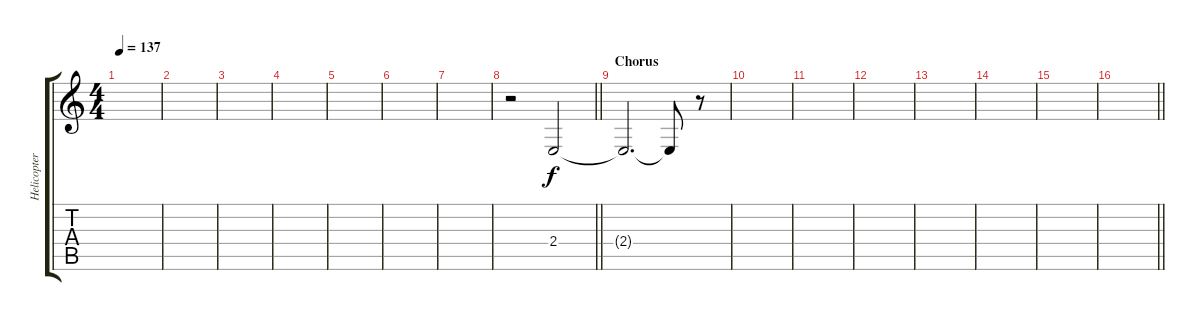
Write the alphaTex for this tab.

\track ("Helicopter Sounds" "Helicopter") {instrument helicopter}
\staff {score tabs}
\tuning (E4 B3 G3 D3 A2 E2) {hide}
\ts (4 4)
\tempo 137
\clef g2
\ks c
|
|
|
|
|
|
|
\barLineRight lightlight
r.2 2.4.2 |
\section ("" "Chorus")
2.4{t}.2{d} 2.4{t}.8 r.8 |
|
|
|
|
|
|
\barLineRight lightlight
